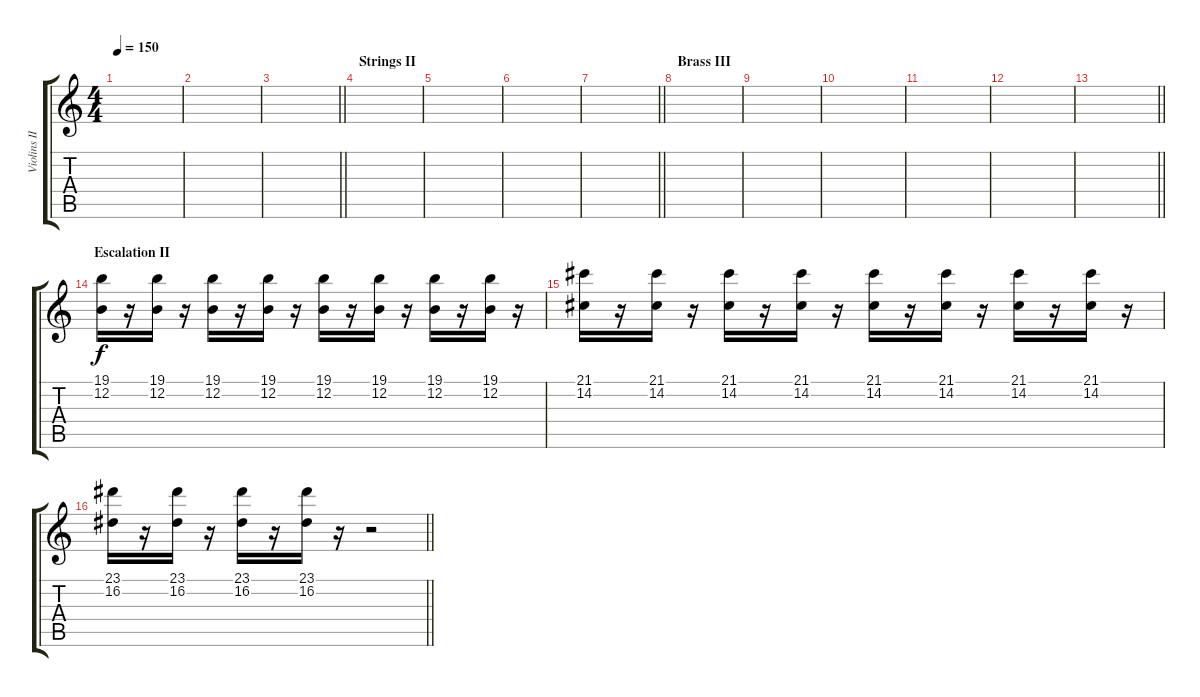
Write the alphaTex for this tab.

\track ("Violins III" "Violins II") {instrument stringensemble1}
\staff {score tabs}
\tuning (E4 B3 G3 D3 A2 E2) {hide}
\ts (4 4)
\tempo 150
\clef g2
\ks c
|
|
\barLineRight lightlight
|
\section ("" "Strings II")
|
|
|
\barLineRight lightlight
|
\section ("" "Brass III")
|
|
|
|
|
\barLineRight lightlight
|
\section ("" "Escalation II")
(19.1 12.2).16 r.16 (19.1 12.2).16 r.16 (19.1 12.2).16 r.16 (19.1 12.2).16 r.16 (19.1 12.2).16 r.16 (19.1 12.2).16 r.16 (19.1 12.2).16 r.16 (19.1 12.2).16 r.16 |
(21.1 14.2).16 r.16 (21.1 14.2).16 r.16 (21.1 14.2).16 r.16 (21.1 14.2).16 r.16 (21.1 14.2).16 r.16 (21.1 14.2).16 r.16 (21.1 14.2).16 r.16 (21.1 14.2).16 r.16 |
\barLineRight lightlight
(23.1 16.2).16 r.16 (23.1 16.2).16 r.16 (23.1 16.2).16 r.16 (23.1 16.2).16 r.16 r.2
